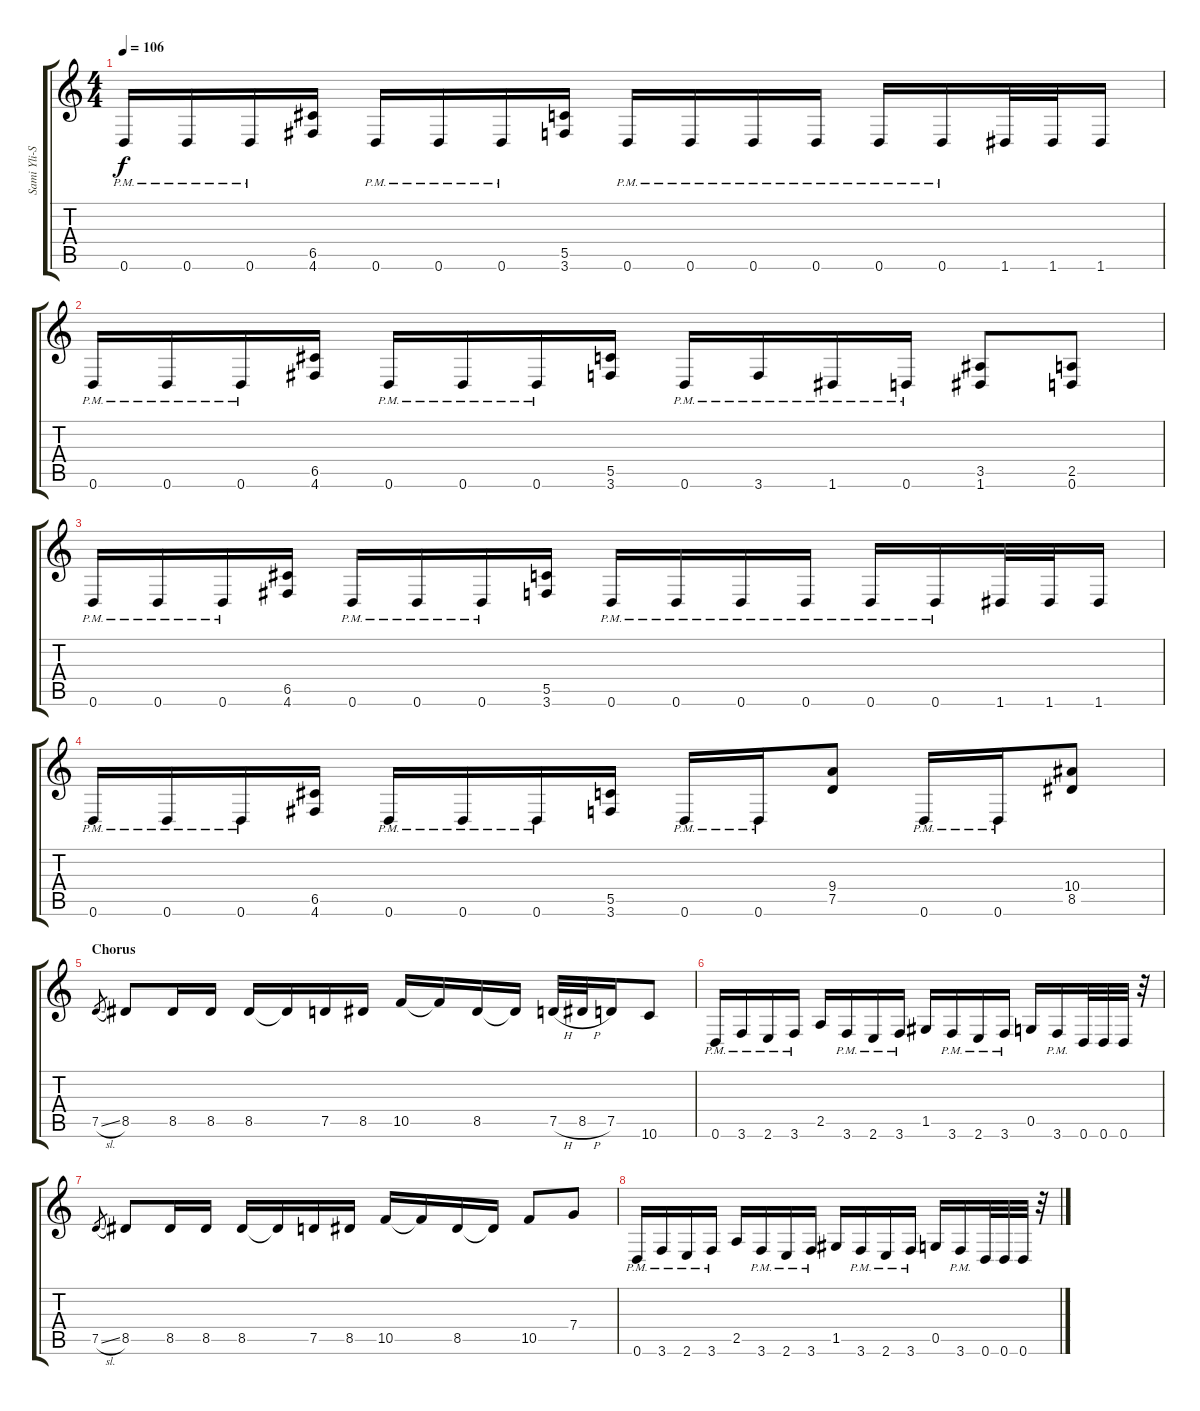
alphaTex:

\track ("Sami Yli-Sirniö" "Sami Yli-S") {instrument distortionguitar}
\staff {score tabs}
\tuning (D4 A3 F3 C3 G2 D2) {hide}
\ts (4 4)
\tempo 106
\clef g2
\ks c
0.6{pm}.16{dy f} 0.6{pm}.16 0.6{pm}.16 (6.5 4.6).16 0.6{pm}.16 0.6{pm}.16 0.6{pm}.16 (5.5 3.6).16 0.6{pm}.16 0.6{pm}.16 0.6{pm}.16 0.6{pm}.16 0.6{pm}.16 0.6{pm}.16 1.6.32 1.6.32 1.6.16 |
0.6{pm}.16 0.6{pm}.16 0.6{pm}.16 (6.5 4.6).16 0.6{pm}.16 0.6{pm}.16 0.6{pm}.16 (5.5 3.6).16 0.6{pm}.16 3.6{pm}.16 1.6{pm}.16 0.6{pm}.16 (3.5 1.6).8 (2.5 0.6).8 |
0.6{pm}.16 0.6{pm}.16 0.6{pm}.16 (6.5 4.6).16 0.6{pm}.16 0.6{pm}.16 0.6{pm}.16 (5.5 3.6).16 0.6{pm}.16 0.6{pm}.16 0.6{pm}.16 0.6{pm}.16 0.6{pm}.16 0.6{pm}.16 1.6.32 1.6.32 1.6.16 |
0.6{pm}.16 0.6{pm}.16 0.6{pm}.16 (6.5 4.6).16 0.6{pm}.16 0.6{pm}.16 0.6{pm}.16 (5.5 3.6).16 0.6{pm}.16 0.6{pm}.16 (9.4 7.5).8 0.6{pm}.16 0.6{pm}.16 (10.4 8.5).8 |
\section ("" "Chorus")
7.5{sl}.8{gr} 8.5.8 8.5.16 8.5.16 8.5.16 8.5{t}.16 7.5.16 8.5.16 10.5.16 10.5{t}.16 8.5.16 8.5{t}.16 7.5{h}.32 8.5{h}.32 7.5.16 10.6.8 |
0.6{pm}.16 3.6{pm}.16 2.6{pm}.16 3.6{pm}.16 2.5.16 3.6{pm}.16 2.6{pm}.16 3.6{pm}.16 1.5.16 3.6{pm}.16 2.6{pm}.16 3.6{pm}.16 0.5.16 3.6{pm}.16 0.6.32 0.6.32 0.6.32 r.32 |
7.5{sl}.8{gr} 8.5.8 8.5.16 8.5.16 8.5.16 8.5{t}.16 7.5.16 8.5.16 10.5.16 10.5{t}.16 8.5.16 8.5{t}.16 10.5.8 7.4.8 |
0.6{pm}.16 3.6{pm}.16 2.6{pm}.16 3.6{pm}.16 2.5.16 3.6{pm}.16 2.6{pm}.16 3.6{pm}.16 1.5.16 3.6{pm}.16 2.6{pm}.16 3.6{pm}.16 0.5.16 3.6{pm}.16 0.6.32 0.6.32 0.6.32 r.32
